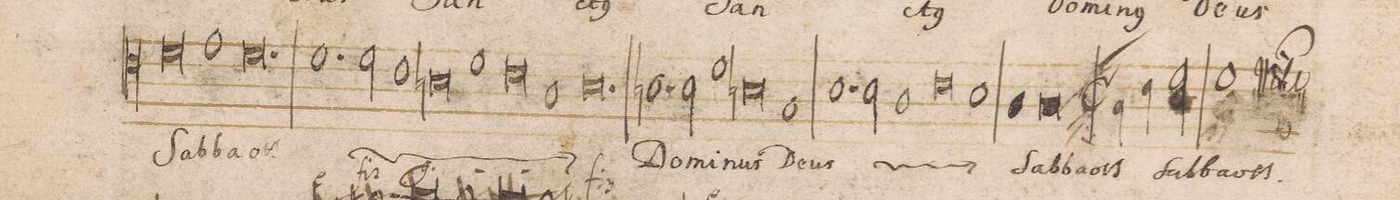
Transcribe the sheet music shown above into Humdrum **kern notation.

**kern	**text
*I"TENOR	*
*clefC4	*
*k[]	*
*met(C|)	*
*M3/1	*
0d	Sab-
1e	-ba-
=10	=10
0.d	-oth
=11	=11
*	*ij
1.d	Do-
2d\	-mi-
1c	-n(us)
=12	=12
0Bn	De-
1d	-us
=13	=13
0c	Sab-
1A	-ba-
=14	=14
0.B	-oth
*	*Xij
=15	=15
1.Bn	Do-
2B\	-mi-
1d	-nus
=16	=16
0Bn	De-
1G	-us
=17	=17
*	*ij
1.B	Do-
2B\	-mi-
1A	-nus
=18	=18
0c	De-
1B	-us
*	*Xij
=19	=19
*col	*
1A	Sab-
0A	-ba-
*Xcol	*
=20	=20
*yyM2/1	*
*yymet(C|)	*
4A\	-oth
4c\	.
2d\	Sab-
1d	-ba-
=21	=21
0d;	-oth.
=22||	=22||
*M3/1	*
*-	*-
